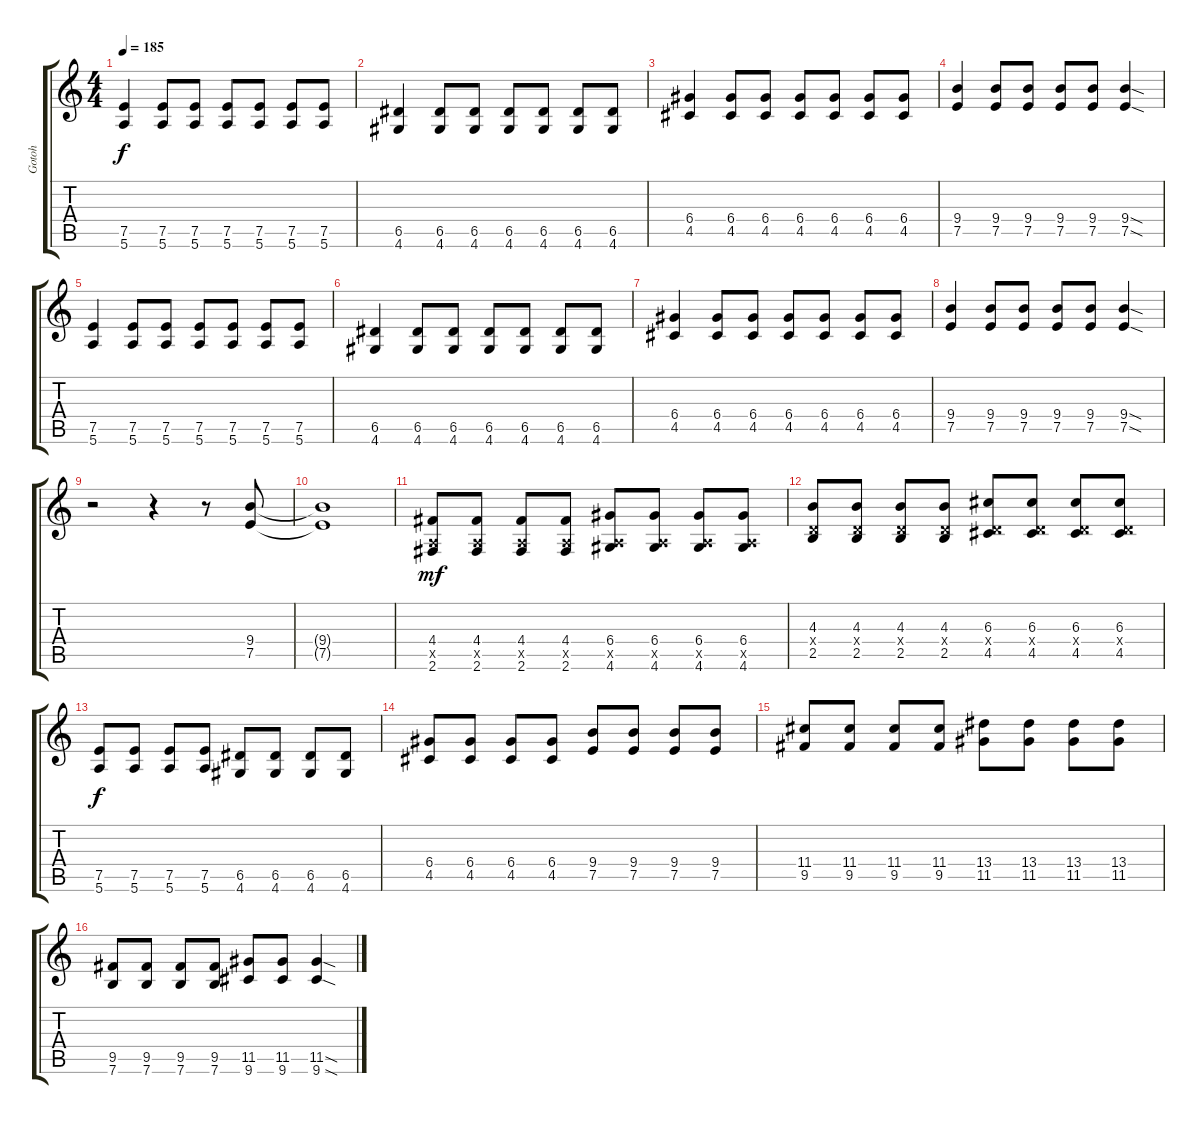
\track ("Gotoh" "Gotoh") {instrument distortionguitar}
\staff {score tabs}
\tuning (E4 B3 G3 D3 A2 E2) {hide}
\ts (4 4)
\tempo 185
\clef g2
\ks c
(7.5 5.6).4{dy f} (7.5 5.6).8 (7.5 5.6).8 (7.5 5.6).8 (7.5 5.6).8 (7.5 5.6).8 (7.5 5.6).8 |
(6.5 4.6).4 (6.5 4.6).8 (6.5 4.6).8 (6.5 4.6).8 (6.5 4.6).8 (6.5 4.6).8 (6.5 4.6).8 |
(6.4 4.5).4 (6.4 4.5).8 (6.4 4.5).8 (6.4 4.5).8 (6.4 4.5).8 (6.4 4.5).8 (6.4 4.5).8 |
(9.4 7.5).4 (9.4 7.5).8 (9.4 7.5).8 (9.4 7.5).8 (9.4 7.5).8 (9.4{sod} 7.5{sod}).4 |
(7.5 5.6).4 (7.5 5.6).8 (7.5 5.6).8 (7.5 5.6).8 (7.5 5.6).8 (7.5 5.6).8 (7.5 5.6).8 |
(6.5 4.6).4 (6.5 4.6).8 (6.5 4.6).8 (6.5 4.6).8 (6.5 4.6).8 (6.5 4.6).8 (6.5 4.6).8 |
(6.4 4.5).4 (6.4 4.5).8 (6.4 4.5).8 (6.4 4.5).8 (6.4 4.5).8 (6.4 4.5).8 (6.4 4.5).8 |
(9.4 7.5).4 (9.4 7.5).8 (9.4 7.5).8 (9.4 7.5).8 (9.4 7.5).8 (9.4{sod} 7.5{sod}).4 |
r.2 r.4 r.8 (9.4 7.5).8 |
(9.4{t} 7.5{t}).1 |
(4.4 0.5{x} 2.6).8{dy mf} (4.4 0.5{x} 2.6).8 (4.4 0.5{x} 2.6).8 (4.4 0.5{x} 2.6).8 (6.4 0.5{x} 4.6).8 (6.4 0.5{x} 4.6).8 (6.4 0.5{x} 4.6).8 (6.4 0.5{x} 4.6).8 |
(4.3 0.4{x} 2.5).8 (4.3 0.4{x} 2.5).8 (4.3 0.4{x} 2.5).8 (4.3 0.4{x} 2.5).8 (6.3 0.4{x} 4.5).8 (6.3 0.4{x} 4.5).8 (6.3 0.4{x} 4.5).8 (6.3 0.4{x} 4.5).8 |
(7.5 5.6).8{dy f} (7.5 5.6).8 (7.5 5.6).8 (7.5 5.6).8 (6.5 4.6).8 (6.5 4.6).8 (6.5 4.6).8 (6.5 4.6).8 |
(6.4 4.5).8 (6.4 4.5).8 (6.4 4.5).8 (6.4 4.5).8 (9.4 7.5).8 (9.4 7.5).8 (9.4 7.5).8 (9.4 7.5).8 |
(11.4 9.5).8 (11.4 9.5).8 (11.4 9.5).8 (11.4 9.5).8 (13.4 11.5).8 (13.4 11.5).8 (13.4 11.5).8 (13.4 11.5).8 |
(9.5 7.6).8 (9.5 7.6).8 (9.5 7.6).8 (9.5 7.6).8 (11.5 9.6).8 (11.5 9.6).8 (11.5{sod} 9.6{sod}).4
